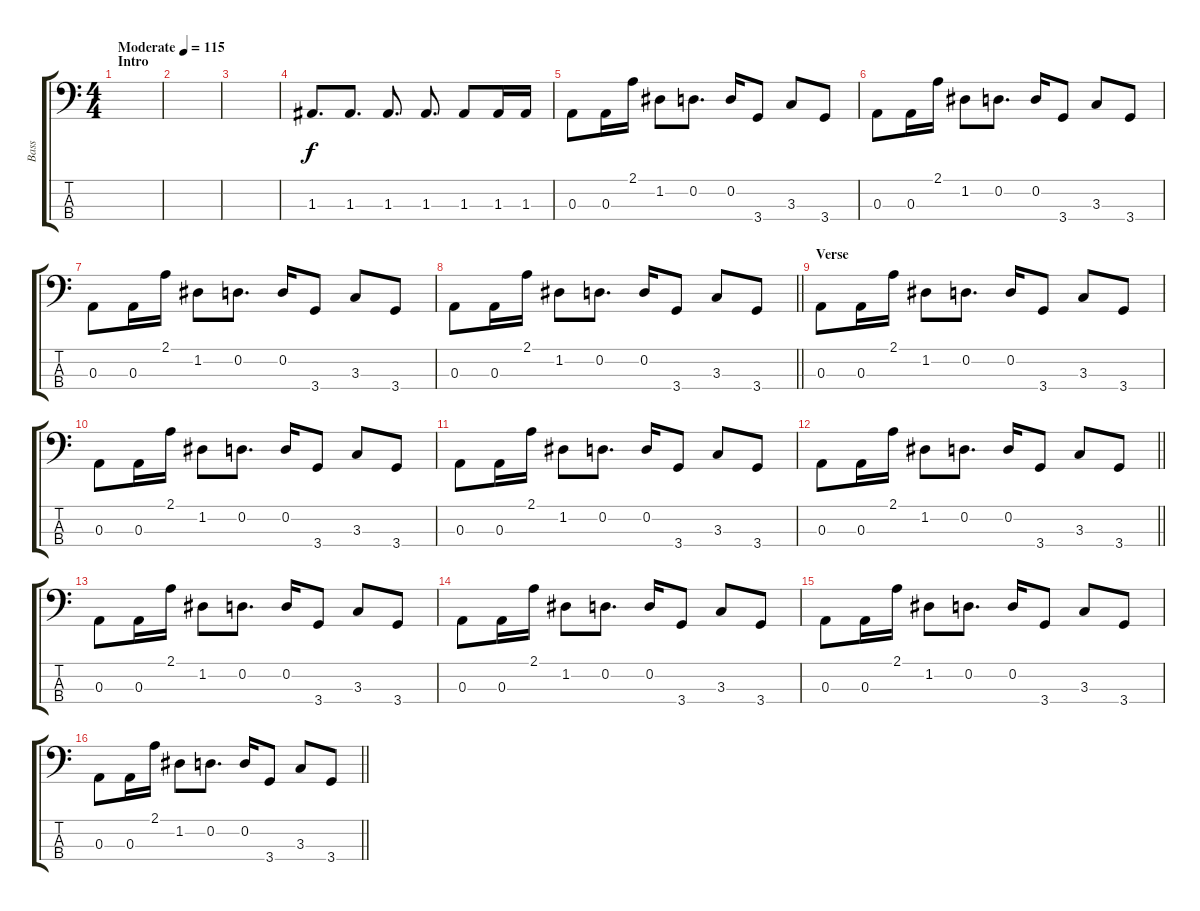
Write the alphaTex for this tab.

\track ("Bass" "Bass") {instrument electricbassfinger}
\staff {score tabs}
\tuning (G2 D2 A1 E1) {hide}
\ts (4 4)
\section ("" "Intro")
\tempo (115 "Moderate")
\clef f4
\ks c
|
|
|
1.3.8{d} 1.3.8{d} 1.3.8{d} 1.3.8{d} 1.3.8 1.3.16 1.3.16 |
0.3.8 0.3.16 2.1.16 1.2.8 0.2.8{d} 0.2.16 3.4.8 3.3.8 3.4.8 |
0.3.8 0.3.16 2.1.16 1.2.8 0.2.8{d} 0.2.16 3.4.8 3.3.8 3.4.8 |
0.3.8 0.3.16 2.1.16 1.2.8 0.2.8{d} 0.2.16 3.4.8 3.3.8 3.4.8 |
\barLineRight lightlight
0.3.8 0.3.16 2.1.16 1.2.8 0.2.8{d} 0.2.16 3.4.8 3.3.8 3.4.8 |
\section ("" "Verse")
0.3.8 0.3.16 2.1.16 1.2.8 0.2.8{d} 0.2.16 3.4.8 3.3.8 3.4.8 |
0.3.8 0.3.16 2.1.16 1.2.8 0.2.8{d} 0.2.16 3.4.8 3.3.8 3.4.8 |
0.3.8 0.3.16 2.1.16 1.2.8 0.2.8{d} 0.2.16 3.4.8 3.3.8 3.4.8 |
\barLineRight lightlight
0.3.8 0.3.16 2.1.16 1.2.8 0.2.8{d} 0.2.16 3.4.8 3.3.8 3.4.8 |
0.3.8 0.3.16 2.1.16 1.2.8 0.2.8{d} 0.2.16 3.4.8 3.3.8 3.4.8 |
0.3.8 0.3.16 2.1.16 1.2.8 0.2.8{d} 0.2.16 3.4.8 3.3.8 3.4.8 |
0.3.8 0.3.16 2.1.16 1.2.8 0.2.8{d} 0.2.16 3.4.8 3.3.8 3.4.8 |
\barLineRight lightlight
0.3.8 0.3.16 2.1.16 1.2.8 0.2.8{d} 0.2.16 3.4.8 3.3.8 3.4.8
